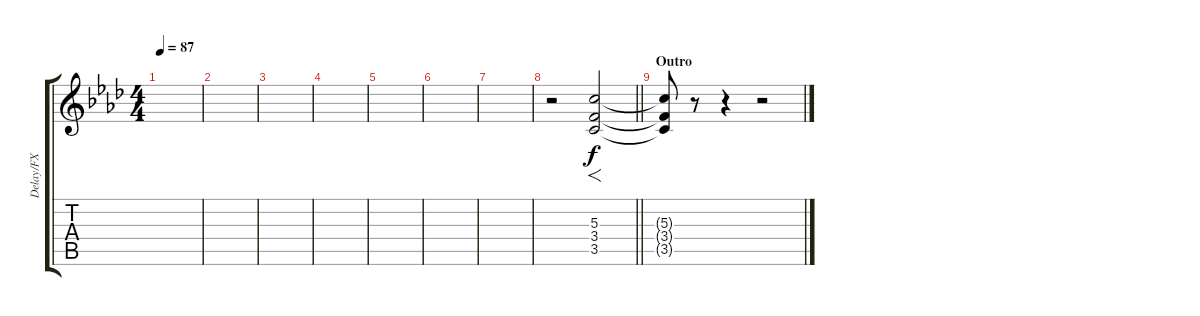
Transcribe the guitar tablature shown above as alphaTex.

\track ("Delay/FX" "Delay/FX") {instrument electricguitarjazz}
\staff {score tabs}
\tuning (E4 B3 G3 D3 A2 E2) {hide}
\ts (4 4)
\tempo 87
\clef g2
\ks fminor
|
|
|
|
|
|
|
\barLineRight lightlight
r.2{volume 13 instrument distortionguitar} (5.3 3.4 3.5).2{f} |
\section ("" "Outro")
(5.3{t} 3.4{t} 3.5{t}).8 r.8 r.4 r.2
